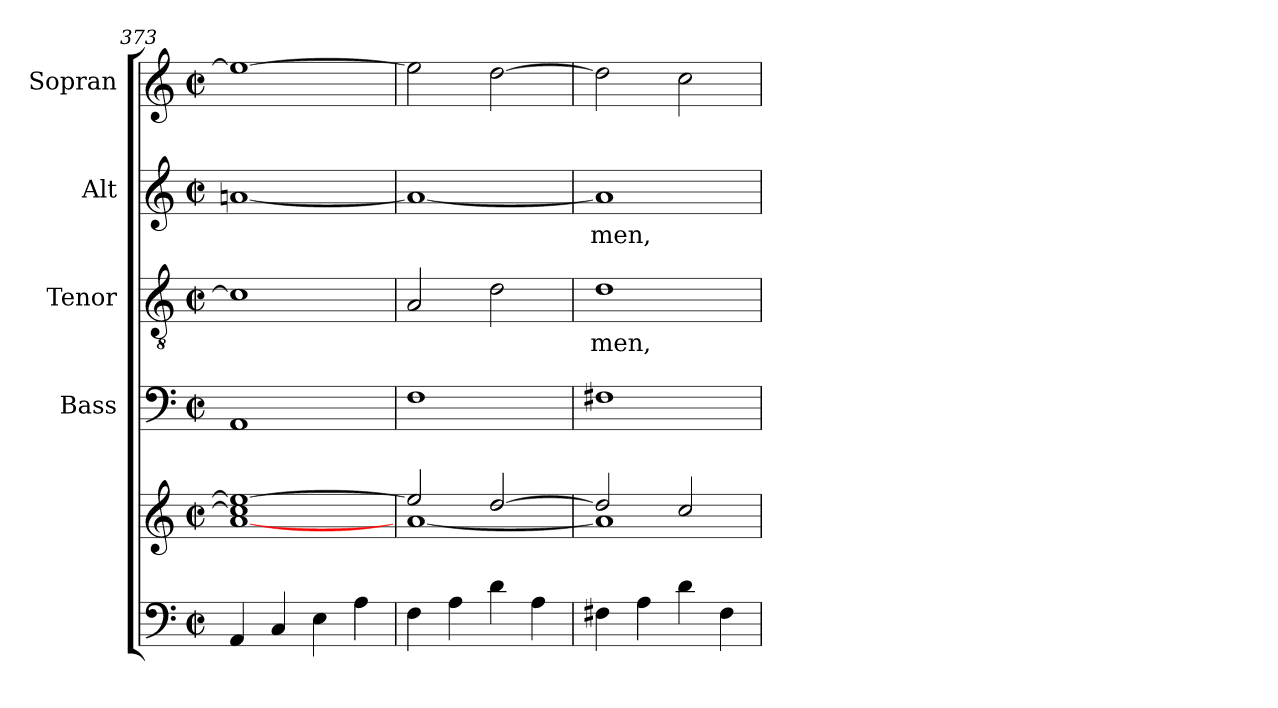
**kern	**kern	**kern	**kern	**text	**kern	**text	**kern
*part5	*part5	*part4	*part3	*part3	*part2	*part2	*part1
*staff6	*staff5	*staff4	*staff3	*staff3	*staff2	*staff2	*staff1
*	*	*I"Bass	*I"Tenor	*	*I"Alt	*	*I"Sopran
*	*	*I'B.	*I'T.	*	*I'A.	*	*I'S.
*clefF4	*clefG2	*clefF4	*clefGv2	*	*clefG2	*	*clefG2
*k[]	*k[]	*k[]	*k[]	*	*k[]	*	*k[]
*C:	*C:	*C:	*C:	*	*C:	*	*C:
*M2/2	*M2/2	*M2/2	*M2/2	*	*M2/2	*	*M2/2
*met(c|)	*met(c|)	*met(c|)	*met(c|)	*	*met(c|)	*	*met(c|)
=373	=373	=373	=373	=373	=373	=373	=373
4AA/	[1a 1cc] 1ee_	1AA	1c]	.	[1an	.	1ee_
4C/	.	.	.	.	.	.	.
4E\	.	.	.	.	.	.	.
4A\	.	.	.	.	.	.	.
=374	=374	=374	=374	=374	=374	=374	=374
*	*^	*	*	*	*	*	*
4F\	2ee/]	[<1a	1F	2A/	.	1a_	.	2ee\]
4A\	.	.	.	.	.	.	.	.
4d\	[>2dd/	.	.	2d\	.	.	.	[2dd\
4A\	.	.	.	.	.	.	.	.
=375	=375	=375	=375	=375	=375	=375	=375	=375
!	!	!	!	!	!LO:LY:b	!	!LO:LY:b	!
4F#X\	2dd/]	1a]	1F#X	1d	-men,	1a]	-men,	2dd\]
4A\	.	.	.	.	.	.	.	.
4d\	2cc/	.	.	.	.	.	.	2cc\
4F#\	.	.	.	.	.	.	.	.
*	*v	*v	*	*	*	*	*	*
=	=	=	=	=	=	=	=
*-	*-	*-	*-	*-	*-	*-	*-
